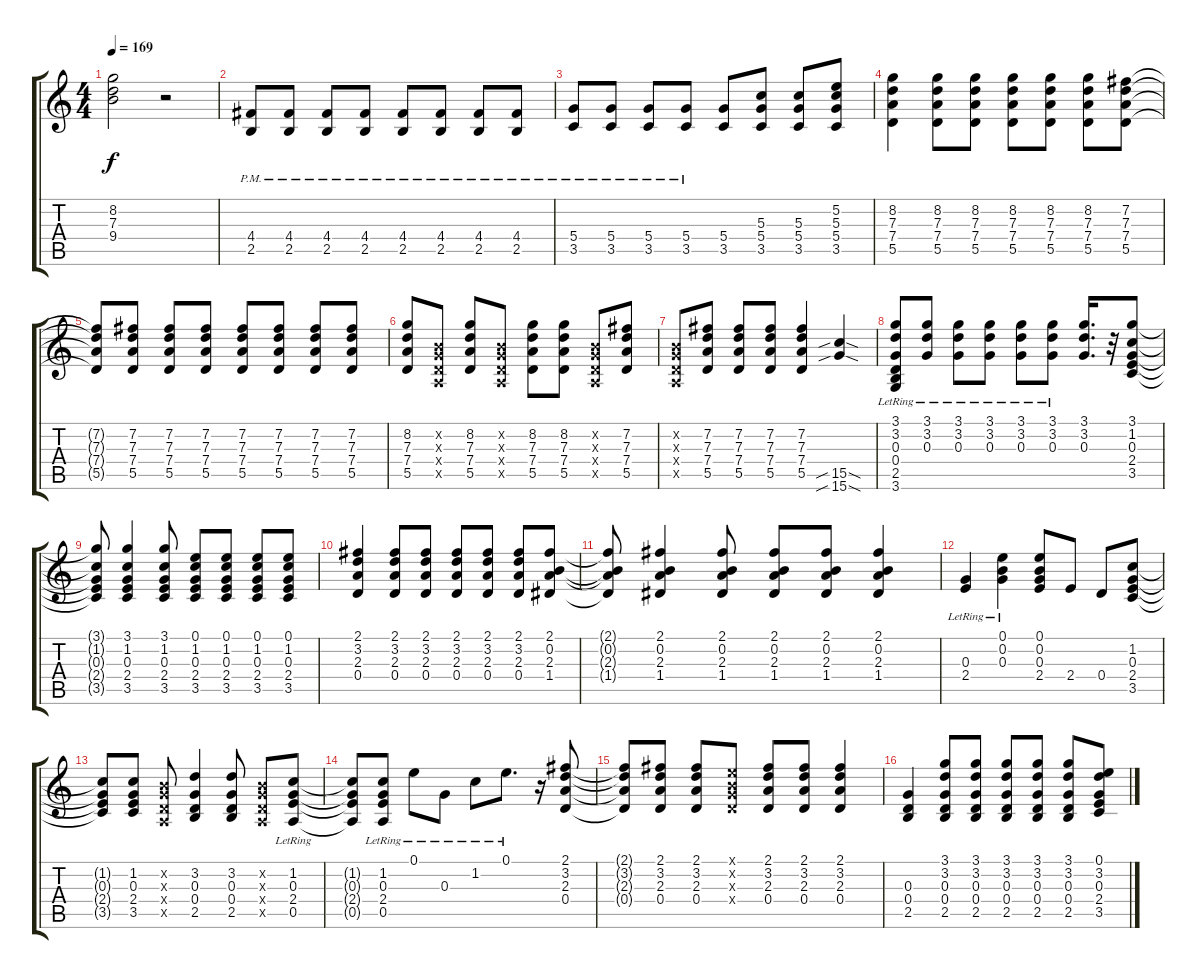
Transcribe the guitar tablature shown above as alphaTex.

\track "" {instrument overdrivenguitar}
\staff {score tabs}
\tuning (E4 B3 G3 D3 A2 E2) {hide}
\ts (4 4)
\tempo 169
\clef g2
\ks c
(8.2{t} 7.3{t} 9.4{t}).2{dy f} r.2 |
(4.4{pm} 2.5{pm}).8 (4.4{pm} 2.5{pm}).8 (4.4{pm} 2.5{pm}).8 (4.4{pm} 2.5{pm}).8 (4.4{pm} 2.5{pm}).8 (4.4{pm} 2.5{pm}).8 (4.4{pm} 2.5{pm}).8 (4.4{pm} 2.5{pm}).8 |
(5.4{pm} 3.5{pm}).8 (5.4{pm} 3.5{pm}).8 (5.4{pm} 3.5{pm}).8 (5.4{pm} 3.5{pm}).8 (5.4 3.5).8 (5.3 5.4 3.5).8 (5.3 5.4 3.5).8 (5.2 5.3 5.4 3.5).8 |
(8.2 7.3 7.4 5.5).4 (8.2 7.3 7.4 5.5).8 (8.2 7.3 7.4 5.5).8 (8.2 7.3 7.4 5.5).8 (8.2 7.3 7.4 5.5).8 (8.2 7.3 7.4 5.5).8 (7.2 7.3 7.4 5.5).8 |
(7.2{t} 7.3{t} 7.4{t} 5.5{t}).8 (7.2 7.3 7.4 5.5).8 (7.2 7.3 7.4 5.5).8 (7.2 7.3 7.4 5.5).8 (7.2 7.3 7.4 5.5).8 (7.2 7.3 7.4 5.5).8 (7.2 7.3 7.4 5.5).8 (7.2 7.3 7.4 5.5).8 |
(8.2 7.3 7.4 5.5).8 (0.2{x} 0.3{x} 0.4{x} 0.5{x}).8 (8.2 7.3 7.4 5.5).8 (0.2{x} 0.3{x} 0.4{x} 0.5{x}).8 (8.2 7.3 7.4 5.5).8 (8.2 7.3 7.4 5.5).8 (0.2{x} 0.3{x} 0.4{x} 0.5{x}).8 (7.2 7.3 7.4 5.5).8 |
(0.2{x} 0.3{x} 0.4{x} 0.5{x}).8 (7.2 7.3 7.4 5.5).8 (7.2 7.3 7.4 5.5).8 (7.2 7.3 7.4 5.5).8 (7.2 7.3 7.4 5.5).4 (15.5{sib sod} 15.6{sib sod}).4 |
(3.1{lr} 3.2{lr} 0.3{lr} 0.4{lr} 2.5{lr} 3.6{lr}).8 (3.1{lr} 3.2{lr} 0.3{lr}).8 (3.1{lr} 3.2{lr} 0.3{lr}).8 (3.1{lr} 3.2{lr} 0.3{lr}).8 (3.1{lr} 3.2{lr} 0.3{lr}).8 (3.1{lr} 3.2{lr} 0.3{lr}).8 (3.1 3.2 0.3).16{d} r.32 (3.1 1.2 0.3 2.4 3.5).8 |
(3.1{t} 1.2{t} 0.3{t} 2.4{t} 3.5{t}).8 (3.1 1.2 0.3 2.4 3.5).4 (3.1 1.2 0.3 2.4 3.5).8 (0.1 1.2 0.3 2.4 3.5).8 (0.1 1.2 0.3 2.4 3.5).8 (0.1 1.2 0.3 2.4 3.5).8 (0.1 1.2 0.3 2.4 3.5).8 |
(2.1 3.2 2.3 0.4).4 (2.1 3.2 2.3 0.4).8 (2.1 3.2 2.3 0.4).8 (2.1 3.2 2.3 0.4).8 (2.1 3.2 2.3 0.4).8 (2.1 3.2 2.3 0.4).8 (2.1 0.2 2.3 1.4).8 |
(2.1{t} 0.2{t} 2.3{t} 1.4{t}).8 (2.1 0.2 2.3 1.4).4 (2.1 0.2 2.3 1.4).8 (2.1 0.2 2.3 1.4).8 (2.1 0.2 2.3 1.4).8 (2.1 0.2 2.3 1.4).4 |
(0.3{lr} 2.4{lr}).4 (0.1{lr} 0.2{lr} 0.3{lr}).4 (0.1 0.2 0.3 2.4).8 2.4.8 0.4.8 (1.2 0.3 2.4 3.5).8 |
(1.2{t} 0.3{t} 2.4{t} 3.5{t}).8 (1.2 0.3 2.4 3.5).8 (0.2{x} 0.3{x} 0.4{x} 0.5{x}).8 (3.2 0.3 0.4 2.5).4 (3.2 0.3 0.4 2.5).8 (0.2{x} 0.3{x} 0.4{x} 0.5{x}).8 (1.2{lr} 0.3{lr} 2.4{lr} 0.5{lr}).8 |
(1.2{t} 0.3{t} 2.4{t} 0.5{t}).8 (1.2{lr} 0.3{lr} 2.4{lr} 0.5{lr}).8 0.1{lr}.8 0.3{lr}.8 1.2{lr}.8 0.1{lr}.8{d} r.16 (2.1 3.2 2.3 0.4).8 |
(2.1{t} 3.2{t} 2.3{t} 0.4{t}).8 (2.1 3.2 2.3 0.4).8 (2.1 3.2 2.3 0.4).8 (0.1{x} 0.2{x} 0.3{x} 0.4{x}).8 (2.1 3.2 2.3 0.4).8 (2.1 3.2 2.3 0.4).8 (2.1 3.2 2.3 0.4).4 |
(0.3 0.4 2.5).4 (3.1 3.2 0.3 0.4 2.5).8 (3.1 3.2 0.3 0.4 2.5).8 (3.1 3.2 0.3 0.4 2.5).8 (3.1 3.2 0.3 0.4 2.5).8 (3.1 3.2 0.3 0.4 2.5).8 (0.1 3.2 0.3 2.4 3.5).8
